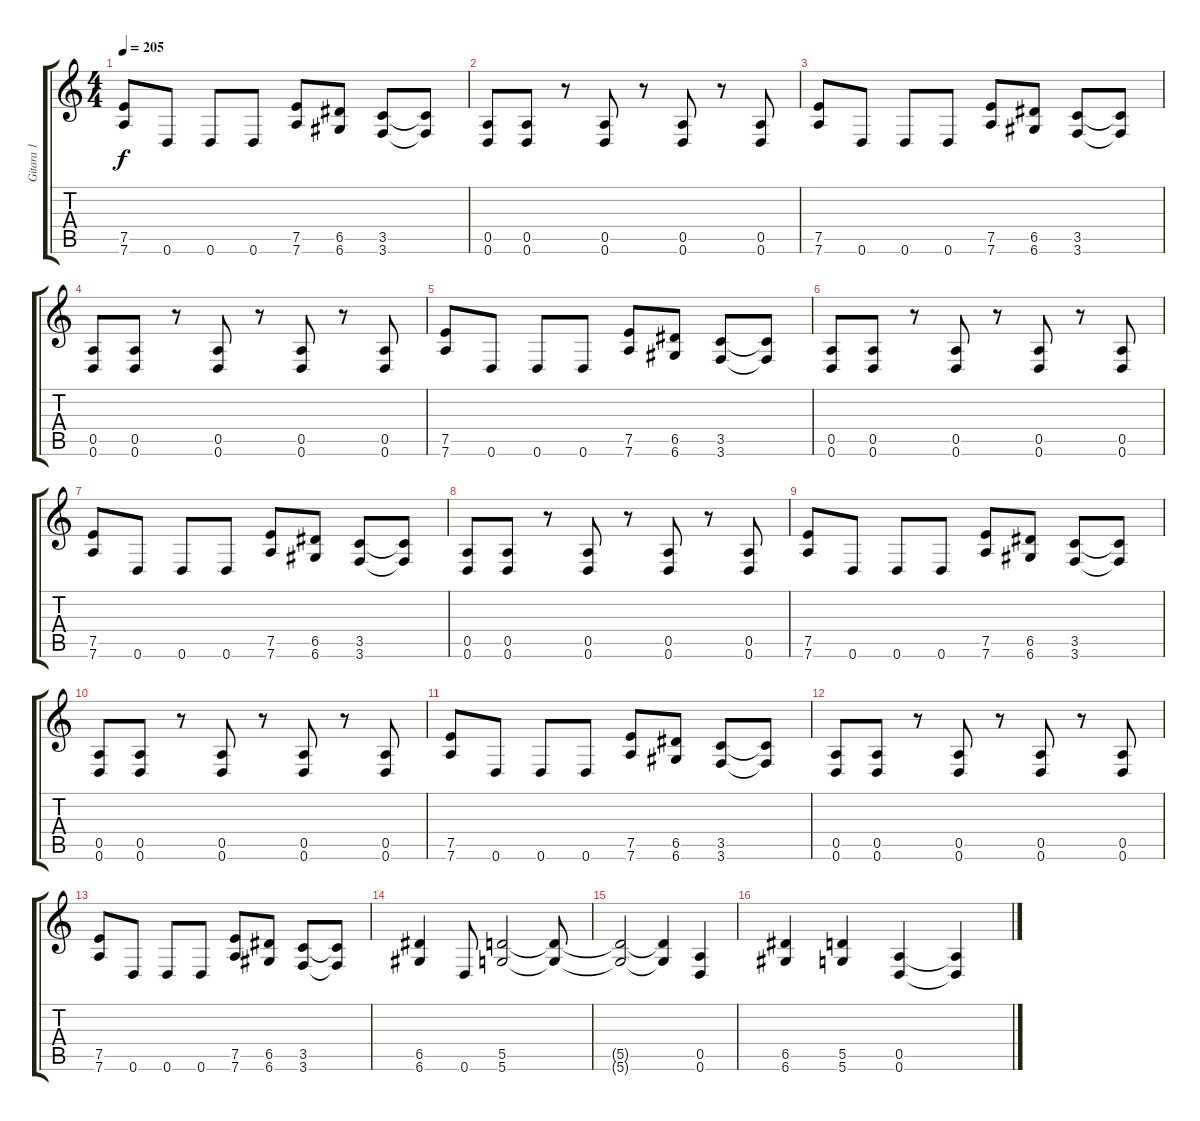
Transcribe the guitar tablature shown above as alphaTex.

\track ("Gitara 1" "Gitara 1") {instrument distortionguitar}
\staff {score tabs}
\tuning (E4 B3 G3 D3 A2 D2) {hide}
\ts (4 4)
\tempo 205
\clef g2
\ks c
(7.5 7.6).8{dy f} 0.6.8 0.6.8 0.6.8 (7.5 7.6).8 (6.5 6.6).8 (3.5 3.6).8 (3.5{t} 3.6{t}).8 |
(0.5 0.6).8 (0.5 0.6).8 r.8 (0.5 0.6).8 r.8 (0.5 0.6).8 r.8 (0.5 0.6).8 |
(7.5 7.6).8 0.6.8 0.6.8 0.6.8 (7.5 7.6).8 (6.5 6.6).8 (3.5 3.6).8 (3.5{t} 3.6{t}).8 |
(0.5 0.6).8 (0.5 0.6).8 r.8 (0.5 0.6).8 r.8 (0.5 0.6).8 r.8 (0.5 0.6).8 |
(7.5 7.6).8 0.6.8 0.6.8 0.6.8 (7.5 7.6).8 (6.5 6.6).8 (3.5 3.6).8 (3.5{t} 3.6{t}).8 |
(0.5 0.6).8 (0.5 0.6).8 r.8 (0.5 0.6).8 r.8 (0.5 0.6).8 r.8 (0.5 0.6).8 |
(7.5 7.6).8 0.6.8 0.6.8 0.6.8 (7.5 7.6).8 (6.5 6.6).8 (3.5 3.6).8 (3.5{t} 3.6{t}).8 |
(0.5 0.6).8 (0.5 0.6).8 r.8 (0.5 0.6).8 r.8 (0.5 0.6).8 r.8 (0.5 0.6).8 |
(7.5 7.6).8 0.6.8 0.6.8 0.6.8 (7.5 7.6).8 (6.5 6.6).8 (3.5 3.6).8 (3.5{t} 3.6{t}).8 |
(0.5 0.6).8 (0.5 0.6).8 r.8 (0.5 0.6).8 r.8 (0.5 0.6).8 r.8 (0.5 0.6).8 |
(7.5 7.6).8 0.6.8 0.6.8 0.6.8 (7.5 7.6).8 (6.5 6.6).8 (3.5 3.6).8 (3.5{t} 3.6{t}).8 |
(0.5 0.6).8 (0.5 0.6).8 r.8 (0.5 0.6).8 r.8 (0.5 0.6).8 r.8 (0.5 0.6).8 |
(7.5 7.6).8 0.6.8 0.6.8 0.6.8 (7.5 7.6).8 (6.5 6.6).8 (3.5 3.6).8 (3.5{t} 3.6{t}).8 |
(6.5 6.6).4 0.6.8 (5.5 5.6).2 (5.5{t} 5.6{t}).8 |
(5.5{t} 5.6{t}).2 (5.5{t} 5.6{t}).4 (0.5 0.6).4 |
(6.5 6.6).4 (5.5 5.6).4 (0.5 0.6).4 (0.5{t} 0.6{t}).4
